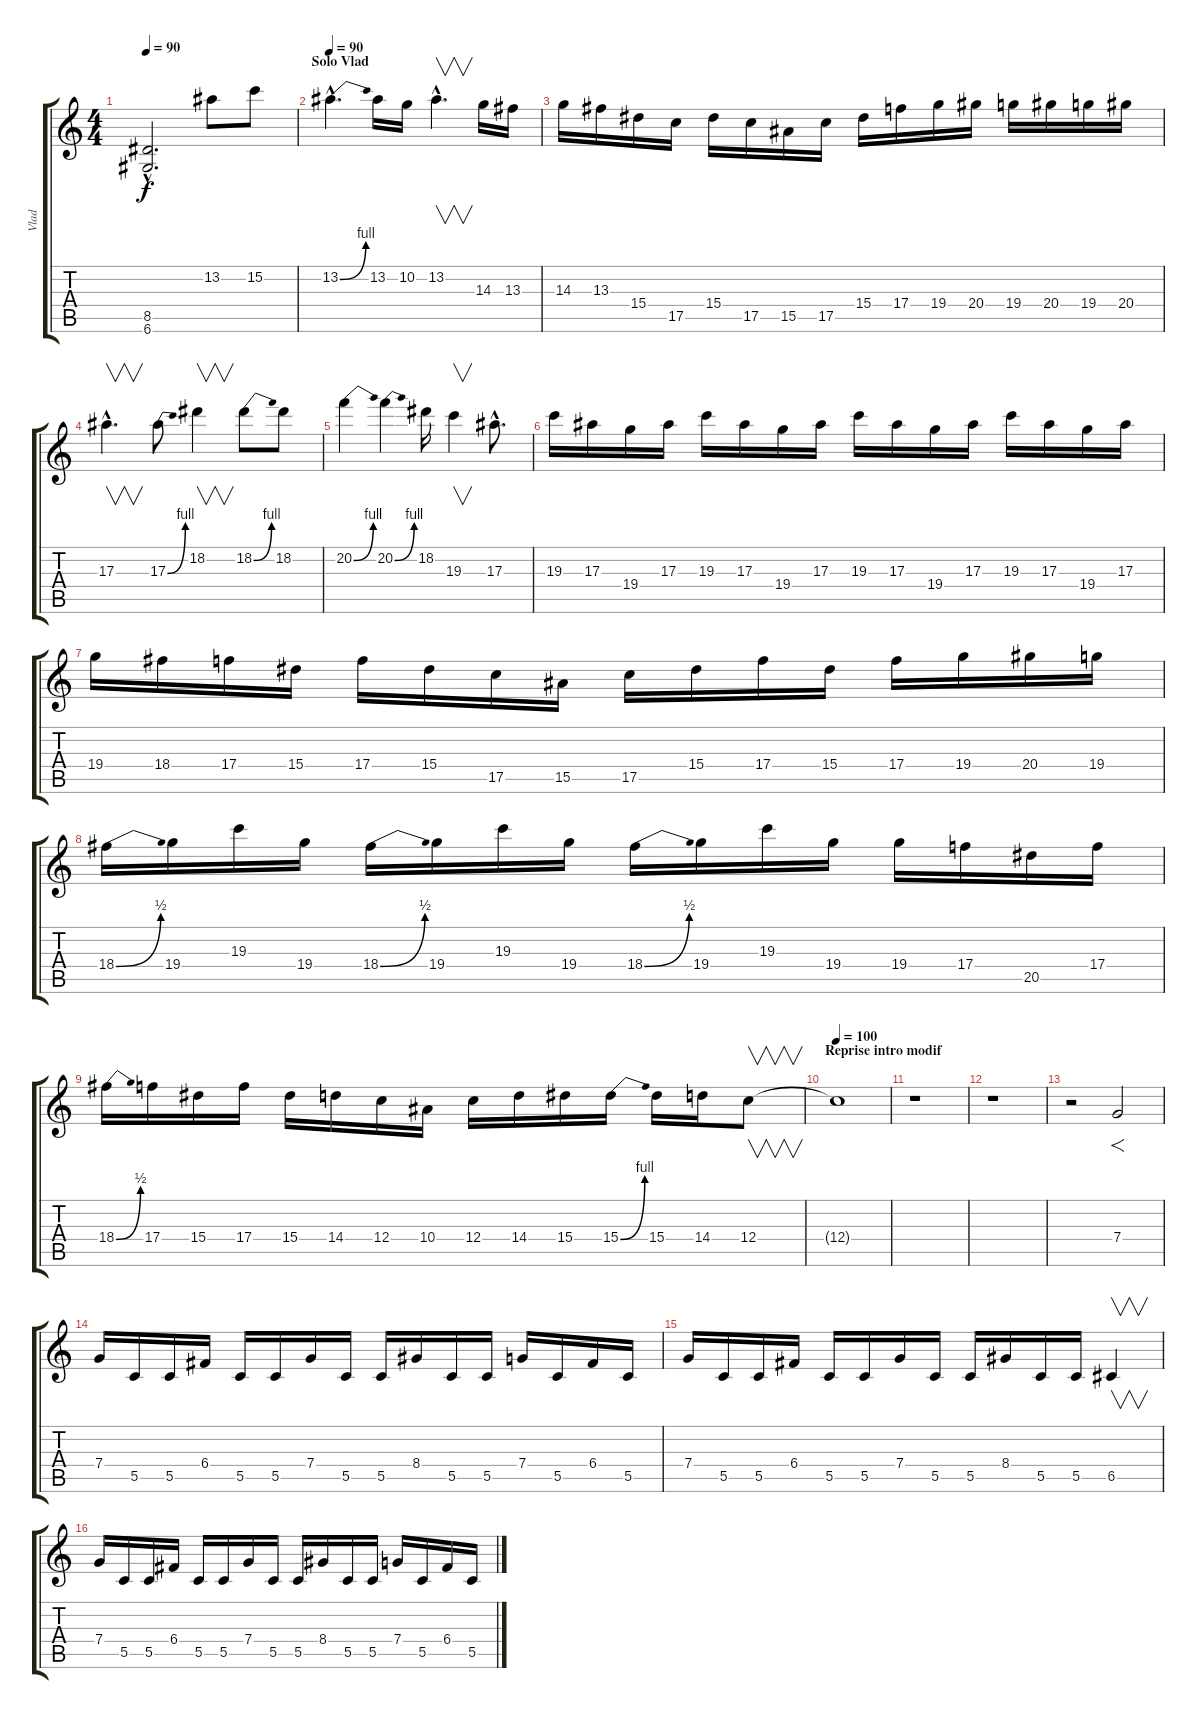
\track ("Vlad" "Vlad") {instrument distortionguitar}
\staff {score tabs}
\tuning (D4 A3 F3 C3 G2 D2) {hide}
\ts (4 4)
\tempo 90
\clef g2
\ks c
(8.5{hac} 6.6{hac}).2{d dy f} 13.2.8{volume 11 balance 8} 15.2.8 |
\section ("" "Solo Vlad")
\tempo 90
13.2{be (bend 0 0 60 4) hac}.4{d volume 11 balance 8} 13.2.16 10.2.16 13.2{hac}.4{v d} 14.3.16 13.3.16 |
14.3.16 13.3.16 15.4.16 17.5.16 15.4.16 17.5.16 15.5.16 17.5.16 15.4.16 17.4.16 19.4.16 20.4.16 19.4.16 20.4.16 19.4.16 20.4.16 |
17.3{hac}.4{v d} 17.3{be (bend 0 0 60 4)}.8 18.2.4{v} 18.2{be (bend 0 0 60 4)}.8 18.2.8 |
20.2{be (bend 0 0 60 4)}.4 20.2{be (bend 0 0 60 4)}.4 18.2.16 19.3.4{v} 17.3{hac}.8{d} |
19.3.16 17.3.16 19.4.16 17.3.16 19.3.16 17.3.16 19.4.16 17.3.16 19.3.16 17.3.16 19.4.16 17.3.16 19.3.16 17.3.16 19.4.16 17.3.16 |
19.4.16 18.4.16 17.4.16 15.4.16 17.4.16 15.4.16 17.5.16 15.5.16 17.5.16 15.4.16 17.4.16 15.4.16 17.4.16 19.4.16 20.4.16 19.4.16 |
18.4{be (bend 0 0 60 2)}.16 19.4.16 19.3.16 19.4.16 18.4{be (bend 0 0 60 2)}.16 19.4.16 19.3.16 19.4.16 18.4{be (bend 0 0 60 2)}.16 19.4.16 19.3.16 19.4.16 19.4.16 17.4.16 20.5.16 17.4.16 |
18.4{be (bend 0 0 60 2)}.16 17.4.16 15.4.16 17.4.16 15.4.16 14.4.16 12.4.16 10.4.16 12.4.16 14.4.16 15.4.16 15.4{be (bend 0 0 60 4)}.16 15.4.16 14.4.16 12.4.8{v} |
\section ("" "Reprise intro modif")
\tempo 100
12.4{t}.1{volume 0} |
r.1 |
r.1 |
r.2 7.4.2{f volume 12 balance 13} |
7.4.16{volume 12 balance 13} 5.5.16 5.5.16 6.4.16 5.5.16 5.5.16 7.4.16 5.5.16 5.5.16 8.4.16 5.5.16 5.5.16 7.4.16 5.5.16 6.4.16 5.5.16 |
7.4.16 5.5.16 5.5.16 6.4.16 5.5.16 5.5.16 7.4.16 5.5.16 5.5.16 8.4.16 5.5.16 5.5.16 6.5.4{v} |
7.4.16 5.5.16 5.5.16 6.4.16 5.5.16 5.5.16 7.4.16 5.5.16 5.5.16 8.4.16 5.5.16 5.5.16 7.4.16 5.5.16 6.4.16 5.5.16
